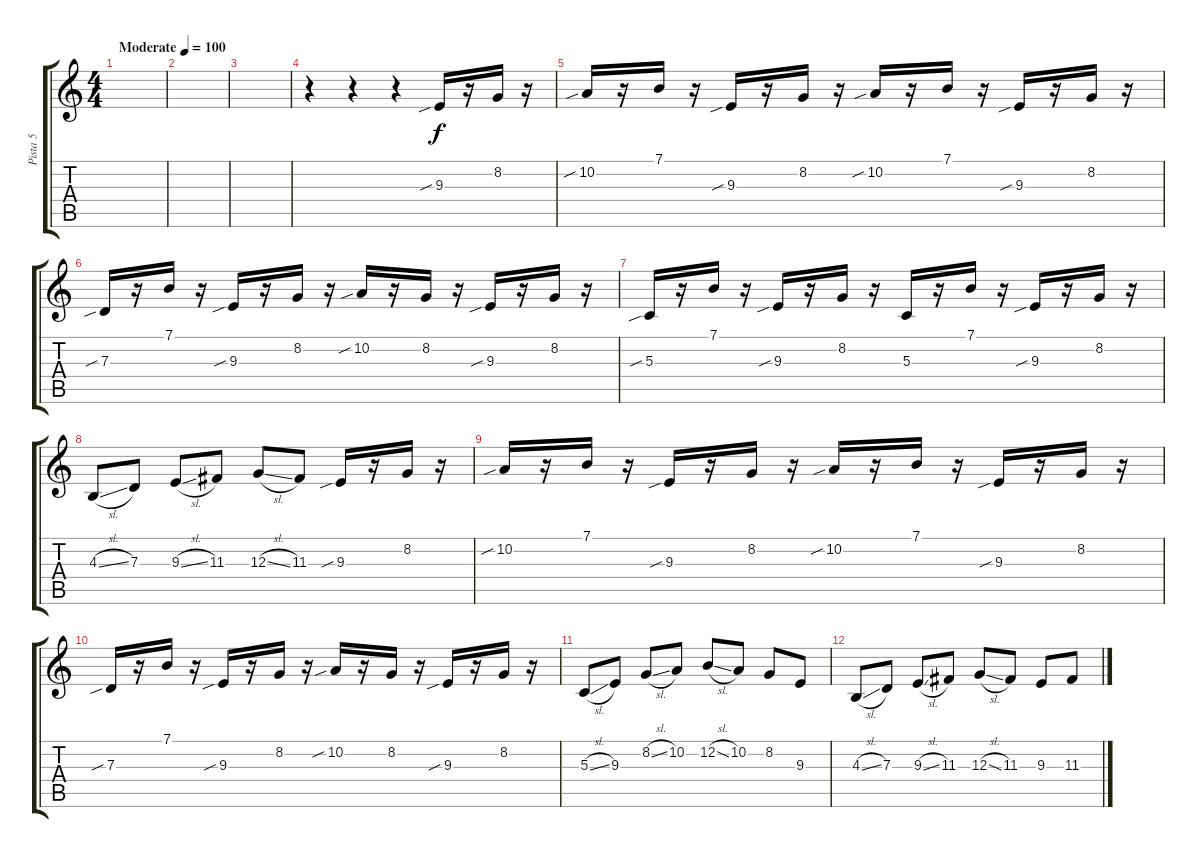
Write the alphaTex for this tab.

\track ("Pista 5" "Pista 5") {instrument vibraphone}
\staff {score tabs}
\tuning (E4 B3 G3 D3 A2 E2) {hide}
\ts (4 4)
\tempo (100 "Moderate")
\clef g2
\ks c
|
|
|
r.4 r.4 r.4 9.3{sib}.16 r.16 8.2.16 r.16 |
10.2{sib}.16 r.16 7.1.16 r.16 9.3{sib}.16 r.16 8.2.16 r.16 10.2{sib}.16 r.16 7.1.16 r.16 9.3{sib}.16 r.16 8.2.16 r.16 |
7.3{sib}.16 r.16 7.1.16 r.16 9.3{sib}.16 r.16 8.2.16 r.16 10.2{sib}.16 r.16 8.2.16 r.16 9.3{sib}.16 r.16 8.2.16 r.16 |
5.3{sib}.16 r.16 7.1.16 r.16 9.3{sib}.16 r.16 8.2.16 r.16 5.3.16 r.16 7.1.16 r.16 9.3{sib}.16 r.16 8.2.16 r.16 |
4.3{sl}.8 7.3.8 9.3{sl}.8 11.3.8 12.3{sl}.8 11.3.8 9.3{sib}.16 r.16 8.2.16 r.16 |
10.2{sib}.16 r.16 7.1.16 r.16 9.3{sib}.16 r.16 8.2.16 r.16 10.2{sib}.16 r.16 7.1.16 r.16 9.3{sib}.16 r.16 8.2.16 r.16 |
7.3{sib}.16 r.16 7.1.16 r.16 9.3{sib}.16 r.16 8.2.16 r.16 10.2{sib}.16 r.16 8.2.16 r.16 9.3{sib}.16 r.16 8.2.16 r.16 |
5.3{sl}.8 9.3.8 8.2{sl}.8 10.2.8 12.2{sl}.8 10.2.8 8.2.8 9.3.8 |
4.3{sl}.8 7.3.8 9.3{sl}.8 11.3.8 12.3{sl}.8 11.3.8 9.3.8 11.3.8
